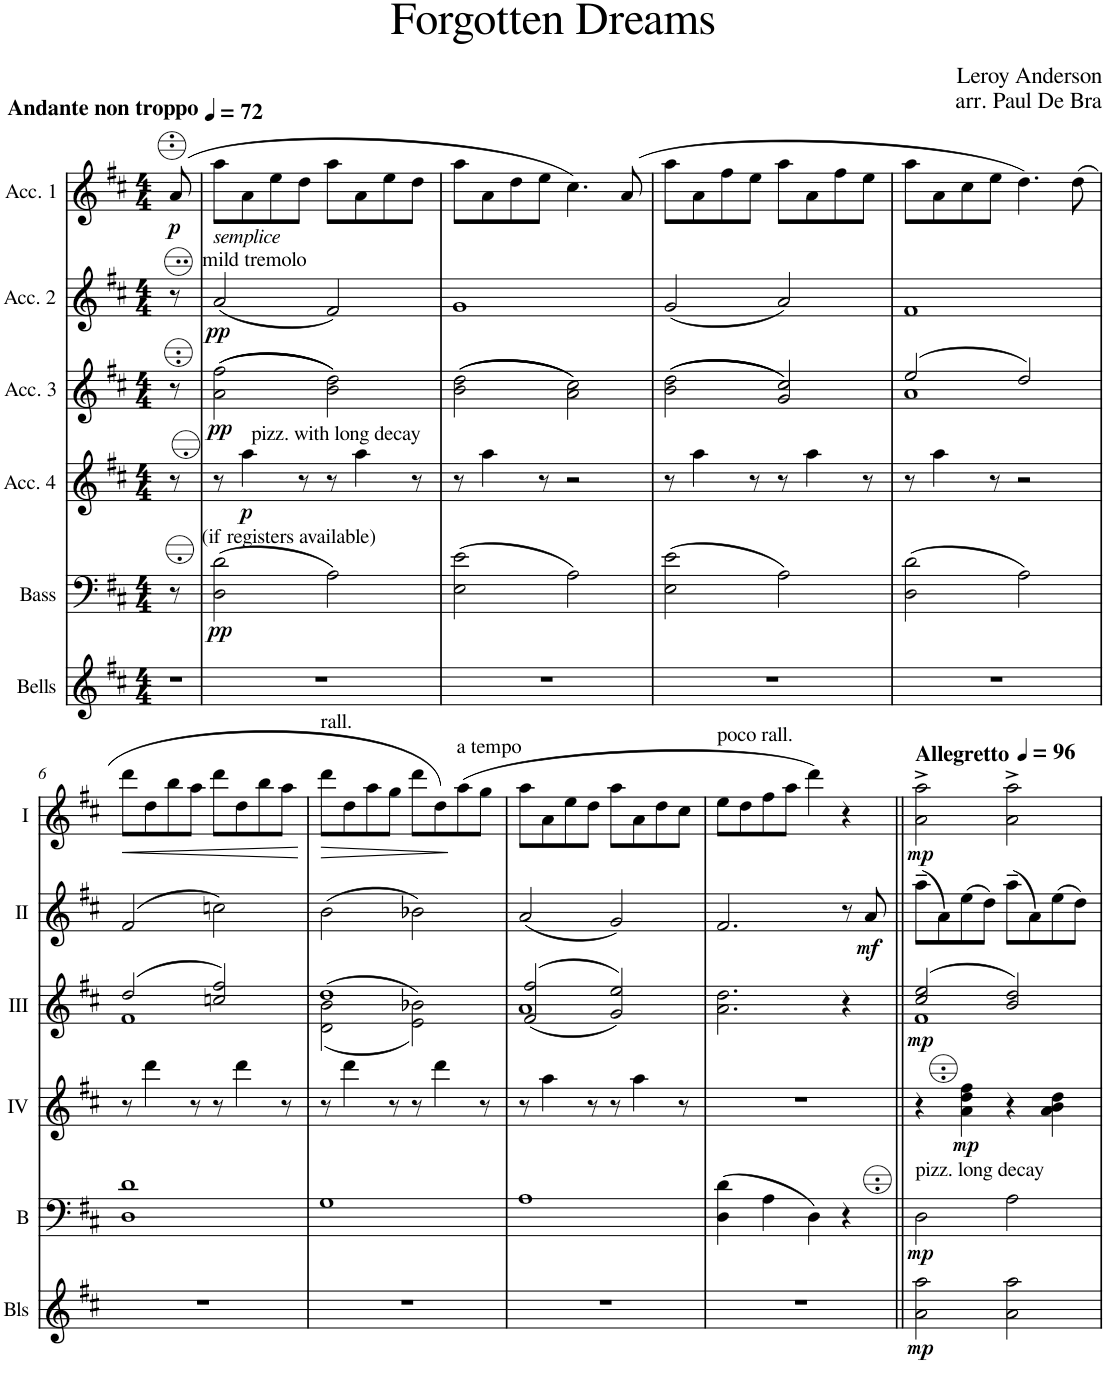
**kern	**dynam	**kern	**dynam	**kern	**dynam	**kern	**dynam	**kern	**dynam	**kern	**dynam
*part6	*part6	*part5	*part5	*part4	*part4	*part3	*part3	*part2	*part2	*part1	*part1
*staff6	*staff6	*staff5	*staff5	*staff4	*staff4	*staff3	*staff3	*staff2	*staff2	*staff1	*staff1
*I"Bells	*	*I"Bass	*	*I"Acc. 4	*	*I"Acc. 3	*	*I"Acc. 2	*	*I"Acc. 1	*
*I'Bls	*	*I'B	*	*	*	*	*	*	*	*	*
*clefG2	*	*clefF4	*	*clefG2	*	*clefG2	*	*clefG2	*	*clefG2	*
*Trd-14c-24	*	*Trd7c12	*	*Trd7c12	*	*Trd7c12	*	*	*	*	*
*k[f#c#]	*	*k[f#c#]	*	*k[f#c#]	*	*k[f#c#]	*	*k[f#c#]	*	*k[f#c#]	*
*M4/4	*	*M4/4	*	*M4/4	*	*M4/4	*	*M4/4	*	*M4/4	*
*MM72	*	*MM72	*	*MM72	*	*MM72	*	*MM72	*	*MM72	*
=1	=1	=1	=1	=1	=1	=1	=1	=1	=1	=1	=1
!	!	!	!	!	!	!	!	!	!	!LO:TX:a:B:t=Andante non troppo	!
!	!	!	!	!	!	!	!	!	!	!	!LO:DY:b
1r	.	8r	.	8r	.	8r	.	8r	.	(8a/	p
.	.	2..ryy	.	2..ryy	.	2..ryy	.	2..ryy	.	2..ryy	.
=2	=2	=2	=2	=2	=2	=2	=2	=2	=2	=2	=2
!	!	!	!	!	!	!	!	!	!	!LO:TX:b:i:t=semplice	!
!	!	!	!	!	!	!	!	!LO:TX:a:t=mild tremolo	!	!	!
!	!	!LO:TX:a:t=(if registers available)	!	!	!	!	!	!	!	!	!
!	!	!	!LO:DY:b	!	!	!	!LO:DY:b	!	!LO:DY:b	!	!
1r	.	(2D\ 2d\	pp	8r	.	((>2a\ 2ff#\	pp	(2a/	pp	8aa\L	.
!	!	!	!	!LO:TX:a:t=pizz. with long decay	!	!	!	!	!	!	!
!	!	!	!	!	!LO:DY:b	!	!	!	!	!	!
.	.	.	.	4aa\	p	.	.	.	.	8a\	.
.	.	.	.	.	.	.	.	.	.	8ee\	.
.	.	.	.	8r	.	.	.	.	.	8dd\J	.
.	.	2A\)	.	8r	.	2b\ 2dd\))	.	2f#/)	.	8aa\L	.
.	.	.	.	4aa\	.	.	.	.	.	8a\	.
.	.	.	.	.	.	.	.	.	.	8ee\	.
.	.	.	.	8r	.	.	.	.	.	8dd\J	.
=3	=3	=3	=3	=3	=3	=3	=3	=3	=3	=3	=3
1r	.	(2E\ 2e\	.	8r	.	(>(2b\ 2dd\	.	1g	.	8aa\L	.
.	.	.	.	4aa\	.	.	.	.	.	8a\	.
.	.	.	.	.	.	.	.	.	.	8dd\	.
.	.	.	.	8r	.	.	.	.	.	8ee\J	.
.	.	2A\)	.	2r	.	2a\ 2cc#\))	.	.	.	4.cc#\)	.
.	.	.	.	.	.	.	.	.	.	(8a/	.
=4	=4	=4	=4	=4	=4	=4	=4	=4	=4	=4	=4
1r	.	(2E\ 2e\	.	8r	.	(>(2b\ 2dd\	.	(2g/	.	8aa\L	.
.	.	.	.	4aa\	.	.	.	.	.	8a\	.
.	.	.	.	.	.	.	.	.	.	8ff#\	.
.	.	.	.	8r	.	.	.	.	.	8ee\J	.
.	.	2A\)	.	8r	.	2g/ 2cc#/))	.	2a/)	.	8aa\L	.
.	.	.	.	4aa\	.	.	.	.	.	8a\	.
.	.	.	.	.	.	.	.	.	.	8ff#\	.
.	.	.	.	8r	.	.	.	.	.	8ee\J	.
=5	=5	=5	=5	=5	=5	=5	=5	=5	=5	=5	=5
*	*	*	*	*	*	*^	*	*	*	*	*
1r	.	(2D\ 2d\	.	8r	.	(2ee/	1a	.	1f#	.	8aa\L	.
.	.	.	.	4aa\	.	.	.	.	.	.	8a\	.
.	.	.	.	.	.	.	.	.	.	.	8cc#\	.
.	.	.	.	8r	.	.	.	.	.	.	8ee\J	.
.	.	2A\)	.	2r	.	2dd/)	.	.	.	.	4.dd\)	.
.	.	.	.	.	.	.	.	.	.	.	(8dd\	.
!!LO:LB:g=z
=6	=6	=6	=6	=6	=6	=6	=6	=6	=6	=6	=6	=6
!	!	!	!	!	!	!	!	!	!	!	!	!LO:HP:b
1r	.	1D 1d	.	8r	.	(2dd/	1f#	.	(2f#/	.	8ddd\L	<
.	.	.	.	4ddd\	.	.	.	.	.	.	8dd\	.
.	.	.	.	.	.	.	.	.	.	.	8bb\	.
.	.	.	.	8r	.	.	.	.	.	.	8aa\J	.
.	.	.	.	8r	.	2ccn/ 2ff#/)	.	.	2ccn\)	.	8ddd\L	.
.	.	.	.	4ddd\	.	.	.	.	.	.	8dd\	.
.	.	.	.	.	.	.	.	.	.	.	8bb\	.
.	.	.	.	8r	.	.	.	.	.	.	8aa\J	.
*	*	*	*	*	*	*v	*v	*	*	*	*	*
.	.	.	.	.	.	.	.	.	.	.	[
=7	=7	=7	=7	=7	=7	=7	=7	=7	=7	=7	=7
*	*	*	*	*	*	*^	*	*	*	*	*
!	!	!	!	!	!	!	!	!	!	!	!LO:TX:a:t=rall.	!
!	!	!	!	!	!	!	!	!	!	!	!	!LO:HP:b
1r	.	1G	.	8r	.	(>1dd	(2d\ 2b\	.	(2b\	.	8ddd\L	>
.	.	.	.	4ddd\	.	.	.	.	.	.	8dd\	.
.	.	.	.	.	.	.	.	.	.	.	8aa\	.
.	.	.	.	8r	.	.	.	.	.	.	8gg\J	.
.	.	.	.	8r	.	.	2e\ 2b-X\))	.	2b-X\)	.	8ddd\L	.
.	.	.	.	4ddd\	.	.	.	.	.	.	8dd\)	.
!	!	!	!	!	!	!	!	!	!	!	!LO:TX:a:t=a tempo	!
.	.	.	.	.	.	.	.	.	.	.	(8aa\	]
.	.	.	.	8r	.	.	.	.	.	.	8gg\J	.
=8	=8	=8	=8	=8	=8	=8	=8	=8	=8	=8	=8	=8
1r	.	1A	.	8r	.	((<2f#/ 2ff#/	1a	.	(2a/	.	8aa\L	.
.	.	.	.	4aa\	.	.	.	.	.	.	8a\	.
.	.	.	.	.	.	.	.	.	.	.	8ee\	.
.	.	.	.	8r	.	.	.	.	.	.	8dd\J	.
.	.	.	.	8r	.	2g/ 2ee/))	.	.	2g/)	.	8aa\L	.
.	.	.	.	4aa\	.	.	.	.	.	.	8a\	.
.	.	.	.	.	.	.	.	.	.	.	8dd\	.
.	.	.	.	8r	.	.	.	.	.	.	8cc#\J	.
*	*	*	*	*	*	*v	*v	*	*	*	*	*
=9	=9	=9	=9	=9	=9	=9	=9	=9	=9	=9	=9
!	!	!	!	!	!	!	!	!	!	!LO:TX:a:t=poco rall.	!
1r	.	(4D\ 4d\	.	1r	.	2.a\ 2.dd\	.	2.f#/	.	8ee\L	.
.	.	.	.	.	.	.	.	.	.	8dd\	.
.	.	4A\	.	.	.	.	.	.	.	8ff#\	.
.	.	.	.	.	.	.	.	.	.	8aa\J	.
.	.	4D\)	.	.	.	.	.	.	.	4ddd\)	.
.	.	4r	.	.	.	4r	.	8r	.	4r	.
!	!	!	!	!	!	!	!	!	!LO:DY:b	!	!
.	.	.	.	.	.	.	.	8a/	mf	.	.
=10||	=10||	=10||	=10||	=10||	=10||	=10||	=10||	=10||	=10||	=10||	=10||
*	*	*	*	*	*	*	*	*	*	*MM96	*
*	*	*	*	*	*	*^	*	*	*	*	*
!	!	!	!	!	!	!	!	!	!	!	!LO:TX:a:B:t=Allegretto	!
!	!	!LO:TX:a:t=pizz. long decay	!	!	!	!	!	!	!	!	!	!
!	!LO:DY:b	!	!LO:DY:b	!	!	!	!	!LO:DY:b	!	!	!	!LO:DY:b
2a\ 2aa\	mp	2D\	mp	4r	.	(2cc#/ 2ee/	1f#	mp	(8aa~\L	.	2a\^ 2aa\^	mp
.	.	.	.	.	.	.	.	.	8a\)	.	.	.
!	!	!	!	!	!LO:DY:b	!	!	!	!	!	!	!
.	.	.	.	4a\ 4dd\ 4ff#\	mp	.	.	.	(8ee\	.	.	.
.	.	.	.	.	.	.	.	.	8dd\J)	.	.	.
2a\ 2aa\	.	2A\	.	4r	.	2b/ 2dd/)	.	.	(8aa~\L	.	2a\^ 2aa\^	.
.	.	.	.	.	.	.	.	.	8a\)	.	.	.
.	.	.	.	4a\ 4b\ 4dd\	.	.	.	.	(8ee\	.	.	.
.	.	.	.	.	.	.	.	.	8dd\J)	.	.	.
*	*	*	*	*	*	*v	*v	*	*	*	*	*
=	=	=	=	=	=	=	=	=	=	=	=
*-	*-	*-	*-	*-	*-	*-	*-	*-	*-	*-	*-
